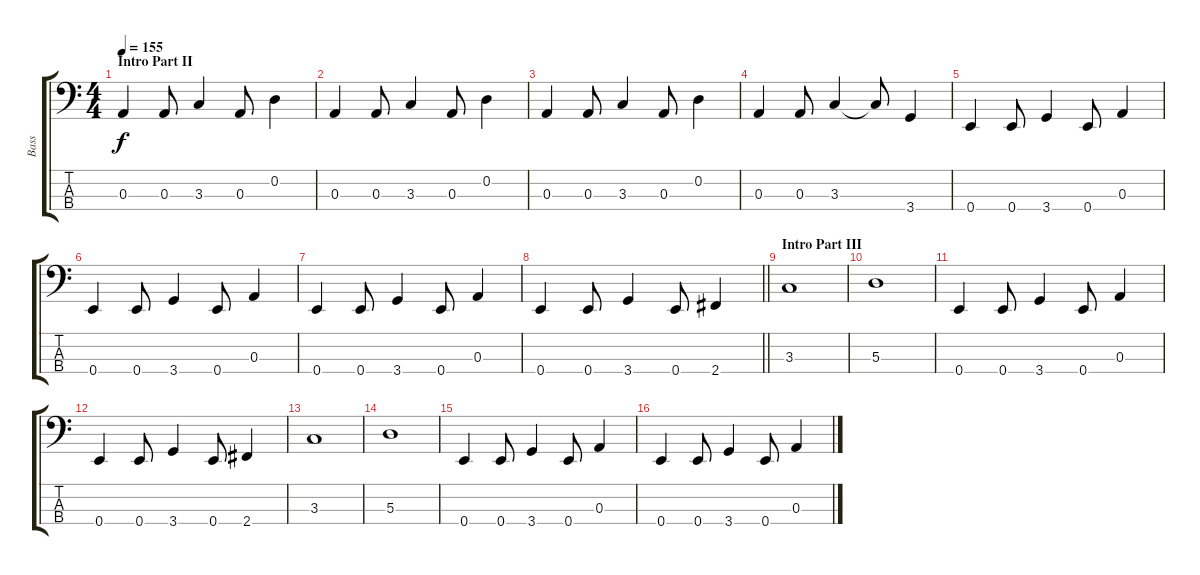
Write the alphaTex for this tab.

\track ("Bass" "Bass") {instrument electricbassfinger}
\staff {score tabs}
\tuning (G2 D2 A1 E1) {hide}
\ts (4 4)
\section ("" "Intro Part II")
\tempo 155
\clef f4
\ks c
0.3.4{dy f} 0.3.8 3.3.4 0.3.8 0.2.4 |
0.3.4 0.3.8 3.3.4 0.3.8 0.2.4 |
0.3.4 0.3.8 3.3.4 0.3.8 0.2.4 |
0.3.4 0.3.8 3.3.4 3.3{t}.8 3.4.4 |
0.4.4 0.4.8 3.4.4 0.4.8 0.3.4 |
0.4.4 0.4.8 3.4.4 0.4.8 0.3.4 |
0.4.4 0.4.8 3.4.4 0.4.8 0.3.4 |
\barLineRight lightlight
0.4.4 0.4.8 3.4.4 0.4.8 2.4.4 |
\section ("" "Intro Part III")
3.3.1 |
5.3.1 |
0.4.4 0.4.8 3.4.4 0.4.8 0.3.4 |
0.4.4 0.4.8 3.4.4 0.4.8 2.4.4 |
3.3.1 |
5.3.1 |
0.4.4 0.4.8 3.4.4 0.4.8 0.3.4 |
0.4.4 0.4.8 3.4.4 0.4.8 0.3.4
